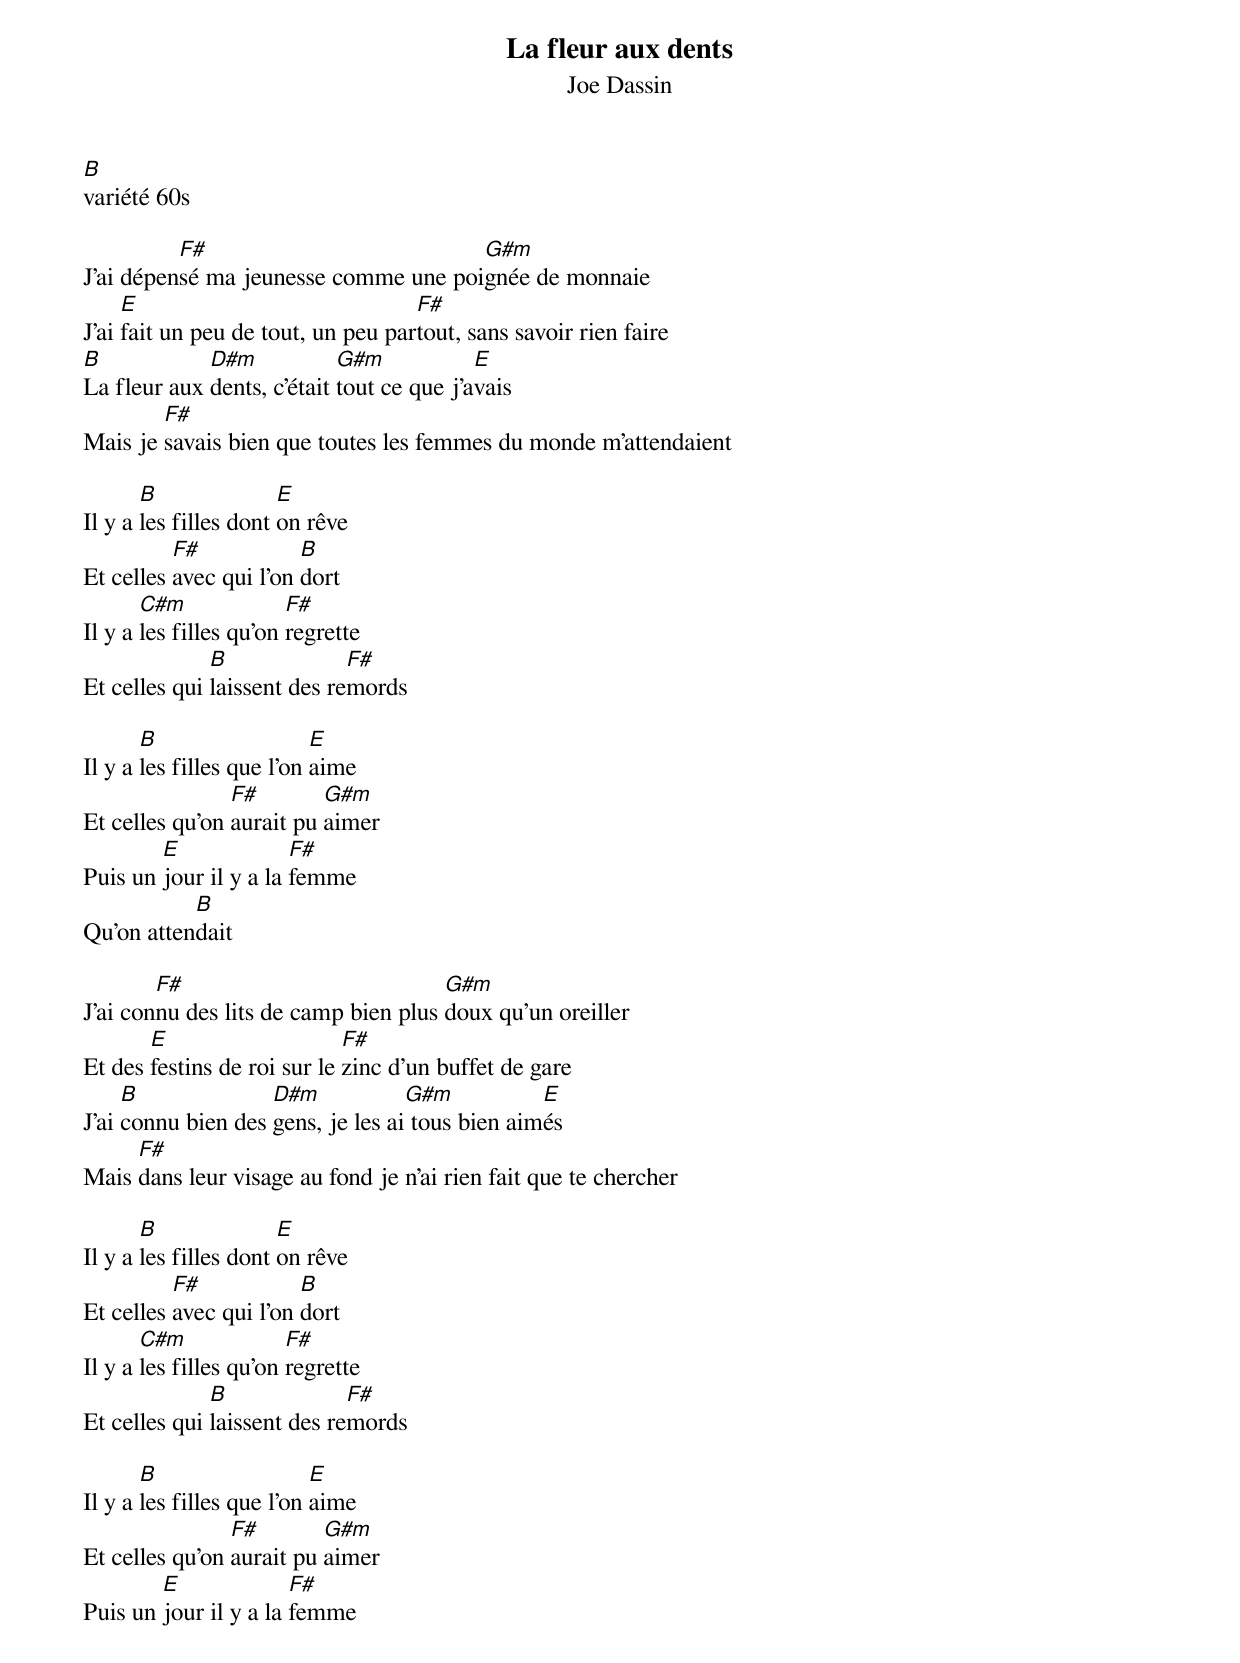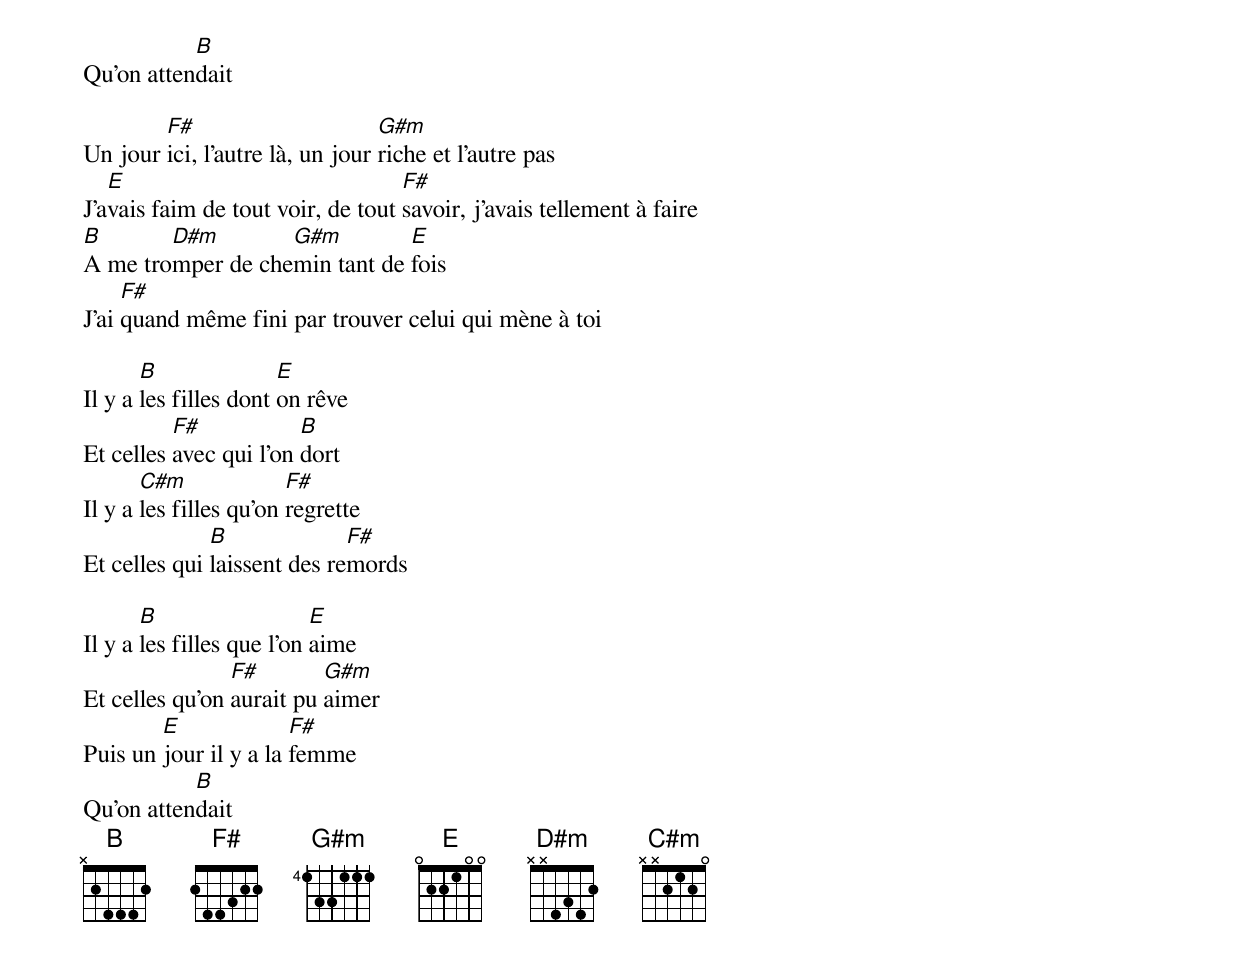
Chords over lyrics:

La fleur aux dents
Joe Dassin
B
variété 60s

          F#                          G#m
J’ai dépensé ma jeunesse comme une poignée de monnaie
     E                              F#
J’ai fait un peu de tout, un peu partout, sans savoir rien faire
B            D#m            G#m            E
La fleur aux dents, c’était tout ce que j’avais
        F#
Mais je savais bien que toutes les femmes du monde m’attendaient

       B               E
Il y a les filles dont on rêve
          F#            B
Et celles avec qui l’on dort
       C#m              F#
Il y a les filles qu’on regrette
              B              F#
Et celles qui laissent des remords

       B                   E
Il y a les filles que l’on aime
                F#        G#m
Et celles qu’on aurait pu aimer
        E              F#
Puis un jour il y a la femme
           B
Qu’on attendait

        F#                            G#m
J’ai connu des lits de camp bien plus doux qu’un oreiller
       E                     F#
Et des festins de roi sur le zinc d’un buffet de gare
     B              D#m            G#m           E
J’ai connu bien des gens, je les ai tous bien aimés
     F#
Mais dans leur visage au fond je n’ai rien fait que te chercher

       B               E
Il y a les filles dont on rêve
          F#            B
Et celles avec qui l’on dort
       C#m              F#
Il y a les filles qu’on regrette
              B              F#
Et celles qui laissent des remords

       B                   E
Il y a les filles que l’on aime
                F#        G#m
Et celles qu’on aurait pu aimer
        E              F#
Puis un jour il y a la femme
           B
Qu’on attendait

        F#                       G#m
Un jour ici, l’autre là, un jour riche et l’autre pas
   E                               F#
J’avais faim de tout voir, de tout savoir, j’avais tellement à faire
B       D#m        G#m         E
A me tromper de chemin tant de fois
     F#
J’ai quand même fini par trouver celui qui mène à toi

       B               E
Il y a les filles dont on rêve
          F#            B
Et celles avec qui l’on dort
       C#m              F#
Il y a les filles qu’on regrette
              B              F#
Et celles qui laissent des remords

       B                   E
Il y a les filles que l’on aime
                F#        G#m
Et celles qu’on aurait pu aimer
        E              F#
Puis un jour il y a la femme
           B
Qu’on attendait
